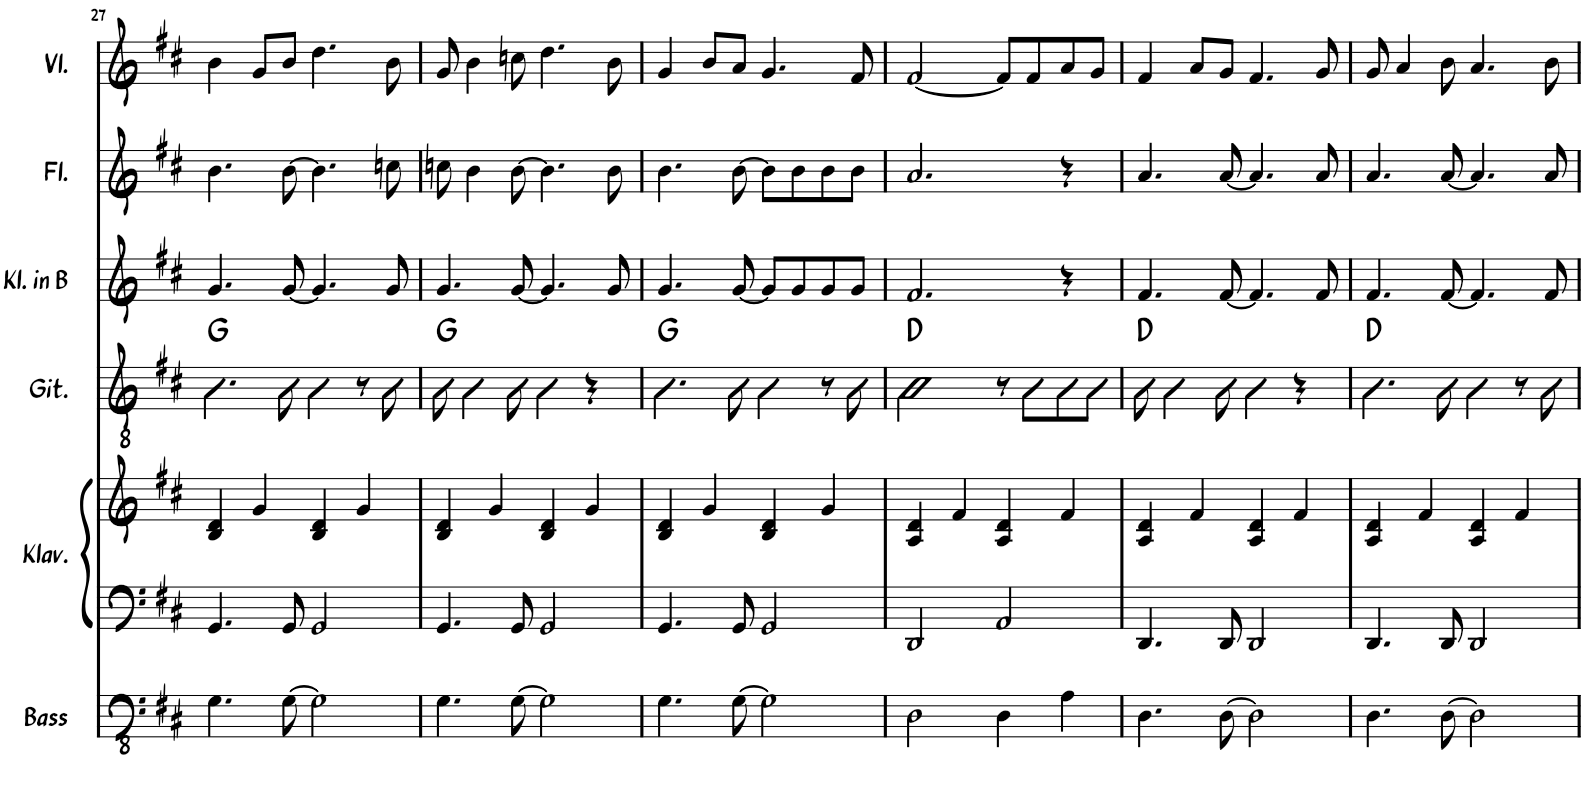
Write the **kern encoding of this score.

**kern	**kern	**kern	**kern	**harte	**kern	**kern	**kern	**kern
*part7	*part6	*part6	*part5	*part5	*part4	*part3	*part2	*part1
*staff8	*staff7	*staff6	*staff5	*	*staff4	*staff3	*staff2	*staff1
*I"Bass	*I"Klavier	*	*I"Akustische Gitarre	*	*I"Klarinette in B	*I"Flöte	*I"Violine	*I"Stimme
*I'Bass	*I'Klav.	*	*I'Git.	*	*I'Kl. in B	*I'Fl.	*I'Vl.	*I'St.
!!LO:PB:g=z
*clefFv4	*clefF4	*clefG2	*clefGv2	*	*clefG2	*clefG2	*clefG2	*clefG2
*	*	*	*	*	*Trd1c2	*	*	*
*k[f#c#]	*k[f#c#]	*k[f#c#]	*k[f#c#]	*	*k[f#c#]	*k[f#c#]	*k[f#c#]	*k[f#c#]
*M4/4	*M4/4	*M4/4	*M4/4	*	*M4/4	*M4/4	*M4/4	*M4/4
=27	=27	=27	=27	=27	=27	=27	=27	=27
4.GG\	4.GG/	4B/ 4d/	4.B\	G:maj	4.g/	4.b\	4b\	1r
.	.	4g/	.	.	.	.	8g/L	.
[8GG\	8GG/	.	8B\	.	[8g/	[8b\	8b/J	.
2GG\]	2GG/	4B/ 4d/	4B\	.	4.g/]	4.b\]	4.dd\	.
.	.	4g/	8r	.	.	.	.	.
.	.	.	8B\	.	8g/	8ccn\	8b\	.
=28	=28	=28	=28	=28	=28	=28	=28	=28
4.GG\	4.GG/	4B/ 4d/	8B\	G:maj	4.g/	8ccn\	8g/	1r
.	.	.	4B\	.	.	4b\	4b\	.
.	.	4g/	.	.	.	.	.	.
[8GG\	8GG/	.	8B\	.	[8g/	[8b\	8ccn\	.
2GG\]	2GG/	4B/ 4d/	4B\	.	4.g/]	4.b\]	4.dd\	.
.	.	4g/	4r	.	.	.	.	.
.	.	.	.	.	8g/	8b\	8b\	.
=29	=29	=29	=29	=29	=29	=29	=29	=29
4.GG\	4.GG/	4B/ 4d/	4.B\	G:maj	4.g/	4.b\	4g/	1r
.	.	4g/	.	.	.	.	8b/L	.
[8GG\	8GG/	.	8B\	.	[8g/	[8b\	8a/J	.
2GG\]	2GG/	4B/ 4d/	4B\	.	8g/L]	8b\L]	4.g/	.
.	.	.	.	.	8g/	8b\	.	.
.	.	4g/	8r	.	8g/	8b\	.	.
.	.	.	8B\	.	8g/J	8b\J	8f#/	.
=30	=30	=30	=30	=30	=30	=30	=30	=30
2DD\	2DD/	4A/ 4d/	2B\	D:maj	2.f#/	2.a/	[2f#/	1r
.	.	4f#/	.	.	.	.	.	.
4DD\	2AA/	4A/ 4d/	8r	.	.	.	8f#/L]	.
.	.	.	8B\L	.	.	.	8f#/	.
4AA\	.	4f#/	8B\	.	4r	4r	8a/	.
.	.	.	8B\J	.	.	.	8g/J	.
=31	=31	=31	=31	=31	=31	=31	=31	=31
4.DD\	4.DD/	4A/ 4d/	8B\	D:maj	4.f#/	4.a/	4f#/	1r
.	.	.	4B\	.	.	.	.	.
.	.	4f#/	.	.	.	.	8a/L	.
[8DD\	8DD/	.	8B\	.	[8f#/	[8a/	8g/J	.
2DD\]	2DD/	4A/ 4d/	4B\	.	4.f#/]	4.a/]	4.f#/	.
.	.	4f#/	4r	.	.	.	.	.
.	.	.	.	.	8f#/	8a/	8g/	.
=32	=32	=32	=32	=32	=32	=32	=32	=32
4.DD\	4.DD/	4A/ 4d/	4.B\	D:maj	4.f#/	4.a/	8g/	4r
.	.	.	.	.	.	.	4a/	.
.	.	4f#/	.	.	.	.	.	4r
[8DD\	8DD/	.	8B\	.	[8f#/	[8a/	8b\	.
2DD\]	2DD/	4A/ 4d/	4B\	.	4.f#/]	4.a/]	4.a/	2r
.	.	4f#/	8r	.	.	.	.	.
.	.	.	8B\	.	8f#/	8a/	8b\	.
=	=	=	=	=	=	=	=	=
*-	*-	*-	*-	*-	*-	*-	*-	*-
